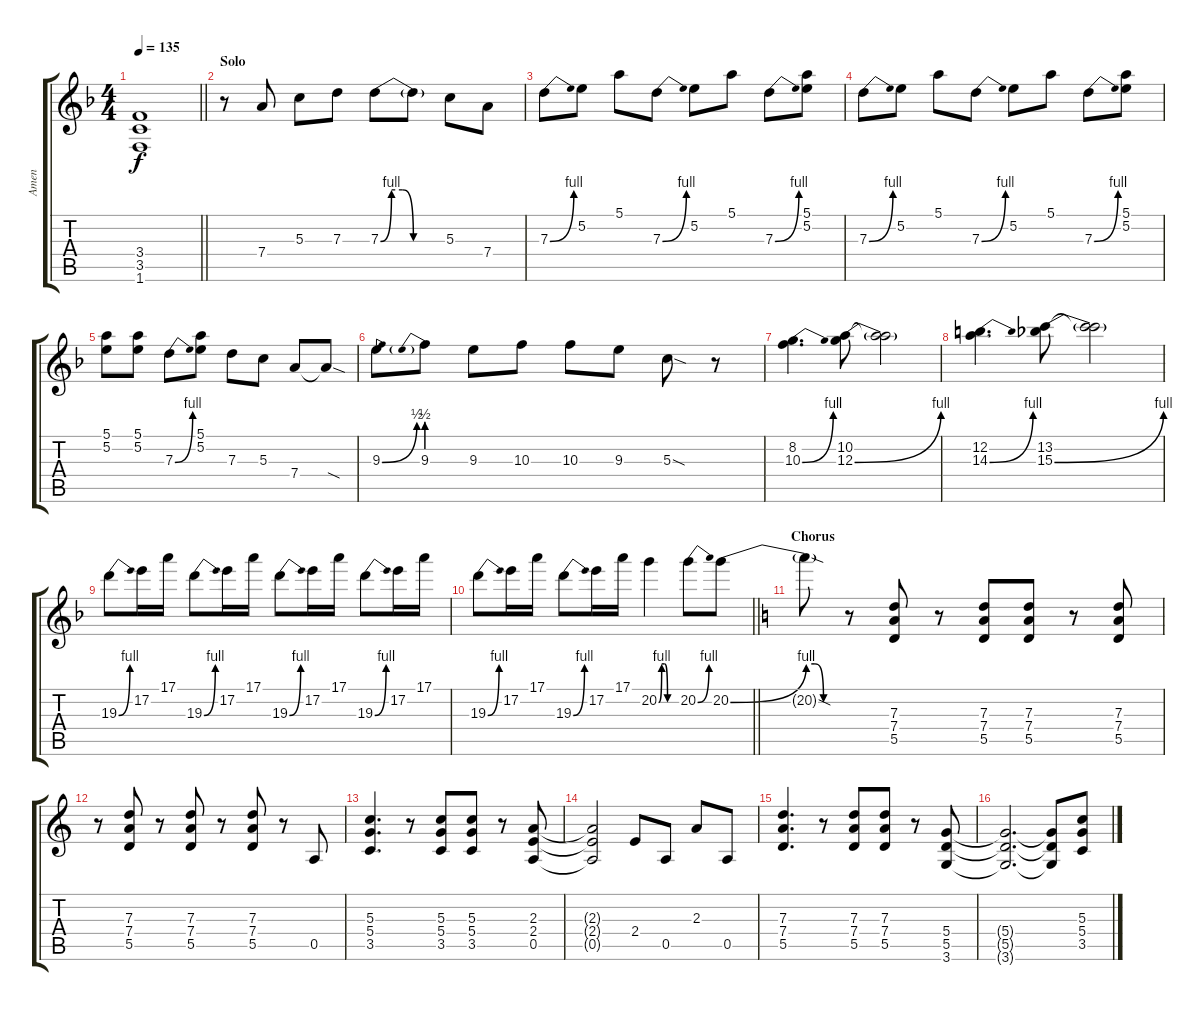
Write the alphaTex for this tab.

\track ("Amen" "Amen") {instrument distortionguitar}
\staff {score tabs}
\tuning (E4 B3 G3 D3 A2 E2) {hide}
\ts (4 4)
\tempo 135
\clef g2
\barLineRight lightlight
\ks f
(3.4{t} 3.5{t} 1.6{t}).1{dy f} |
\section ("" "Solo")
r.8 7.4.8 5.3.8 7.3.8 7.3{be (custom 0 0 10 4 20 4 30 0 60 0)}.8 7.3{t}.8 5.3.8 7.4.8 |
7.3{be (bend 0 0 60 4)}.8 5.2.8 5.1.8 7.3{be (bend 0 0 60 4)}.8 5.2.8 5.1.8 7.3{be (bend 0 0 60 4)}.8 (5.1 5.2).8 |
7.3{be (bend 0 0 60 4)}.8 5.2.8 5.1.8 7.3{be (bend 0 0 60 4)}.8 5.2.8 5.1.8 7.3{be (bend 0 0 60 4)}.8 (5.1 5.2).8 |
(5.1 5.2).8 (5.1 5.2).8 7.3{be (bend 0 0 60 4)}.8 (5.1 5.2).8 7.3.8 5.3.8 7.4.8 7.4{sod t}.8 |
9.3{be (bend 0 0 60 2)}.8 9.3{be (prebend 0 2 60 2)}.8 9.3.8 10.3.8 10.3.8 9.3.8 5.3{sod}.8 r.8 |
(8.2 10.3{be (bend 0 0 60 4)}).4{d} (10.2 12.3{be (bend 0 0 60 4)}).8 (10.2{t} 12.3{t}).2 |
(12.2 14.3{be (bend 0 0 60 4)}).4{d} (13.2 15.3{be (bend 0 0 60 4)}).8 (13.2{t} 15.3{t}).2 |
19.3{be (bend 0 0 60 4)}.8 17.2.16 17.1.16 19.3{be (bend 0 0 60 4)}.8 17.2.16 17.1.16 19.3{be (bend 0 0 60 4)}.8 17.2.16 17.1.16 19.3{be (bend 0 0 60 4)}.8 17.2.16 17.1.16 |
\barLineRight lightlight
19.3{be (bend 0 0 60 4)}.8 17.2.16 17.1.16 19.3{be (bend 0 0 60 4)}.8 17.2.16 17.1.16 20.2{be (custom 0 0 10 4 20 4 30 0 60 0)}.4 20.2{be (bend 0 0 60 4)}.8 20.2{be (bend 0 0 60 4)}.8 |
\section ("" "Chorus")
\ks c
20.2{be (custom 0 4 15 4 30 0 60 0) sod t}.8 r.8 (7.3 7.4 5.5).8 r.8 (7.3 7.4 5.5).8 (7.3 7.4 5.5).8 r.8 (7.3 7.4 5.5).8 |
r.8 (7.3 7.4 5.5).8 r.8 (7.3 7.4 5.5).8 r.8 (7.3 7.4 5.5).8 r.8 0.5.8 |
(5.3 5.4 3.5).4{d} r.8 (5.3 5.4 3.5).8 (5.3 5.4 3.5).8 r.8 (2.3 2.4 0.5).8 |
(2.3{t} 2.4{t} 0.5{t}).2 2.4.8 0.5.8 2.3.8 0.5.8 |
(7.3 7.4 5.5).4{d} r.8 (7.3 7.4 5.5).8 (7.3 7.4 5.5).8 r.8 (5.4 5.5 3.6).8 |
(5.4{t} 5.5{t} 3.6{t}).2{d} (5.4{t} 5.5{t} 3.6{t}).8 (5.3 5.4 3.5).8
